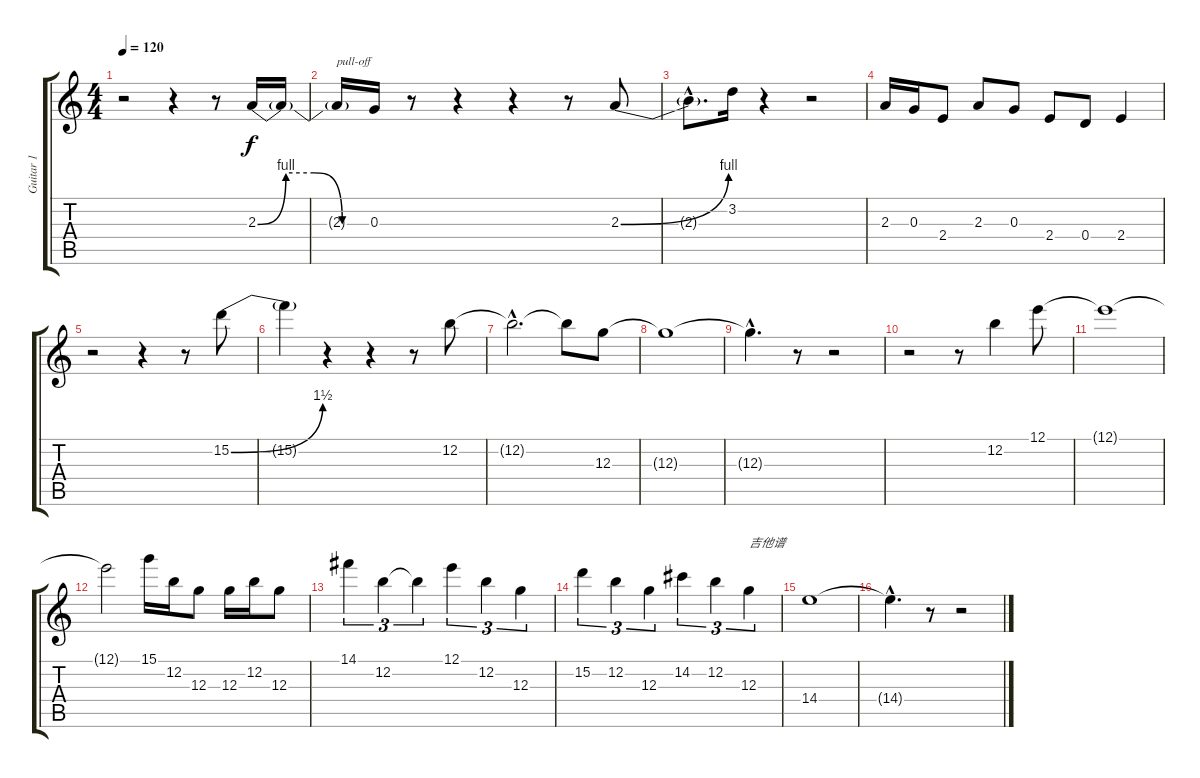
\track ("Guitar 1" "Guitar 1") {instrument overdrivenguitar}
\staff {score tabs}
\tuning (E4 B3 G3 D3 A2 E2) {hide}
\ts (4 4)
\tempo 120
\clef g2
\ks c
r.2{dy f} r.4 r.8 2.3{be (custom 0 0 15 4 30 4 45 0 60 0)}.16 2.3{t}.16 |
2.3{t}.16{txt "pull-off"} 0.3.16 r.8 r.4 r.4 r.8 2.3{be (bend 0 0 60 4)}.8 |
2.3{hac t}.8{d} 3.2.16 r.4 r.2 |
2.3.16 0.3.16 2.4.8 2.3.8 0.3.8 2.4.8 0.4.8 2.4.4 |
r.2 r.4 r.8 15.2{be (bend 0 0 60 6)}.8 |
15.2{t}.4 r.4 r.4 r.8 12.2.8 |
12.2{hac t}.2{d} 12.2{t}.8 12.3.8 |
12.3{t}.1 |
12.3{hac t}.4{d} r.8 r.2 |
r.2 r.8 12.2.4 12.1.8 |
12.1{t}.1 |
12.1{t}.2 15.1.16 12.2.16 12.3.8 12.3.16 12.2.16 12.3.8 |
14.1.4{tu (3 2)} 12.2.4{tu (3 2)} 12.2{t}.4{tu (3 2)} 12.1.4{tu (3 2)} 12.2.4{tu (3 2)} 12.3.4{tu (3 2)} |
15.2.4{tu (3 2)} 12.2.4{tu (3 2)} 12.3.4{tu (3 2)} 14.2.4{tu (3 2)} 12.2.4{tu (3 2)} 12.3.4{tu (3 2) txt "吉他谱"} |
14.4.1 |
14.4{hac t}.4{d} r.8 r.2
